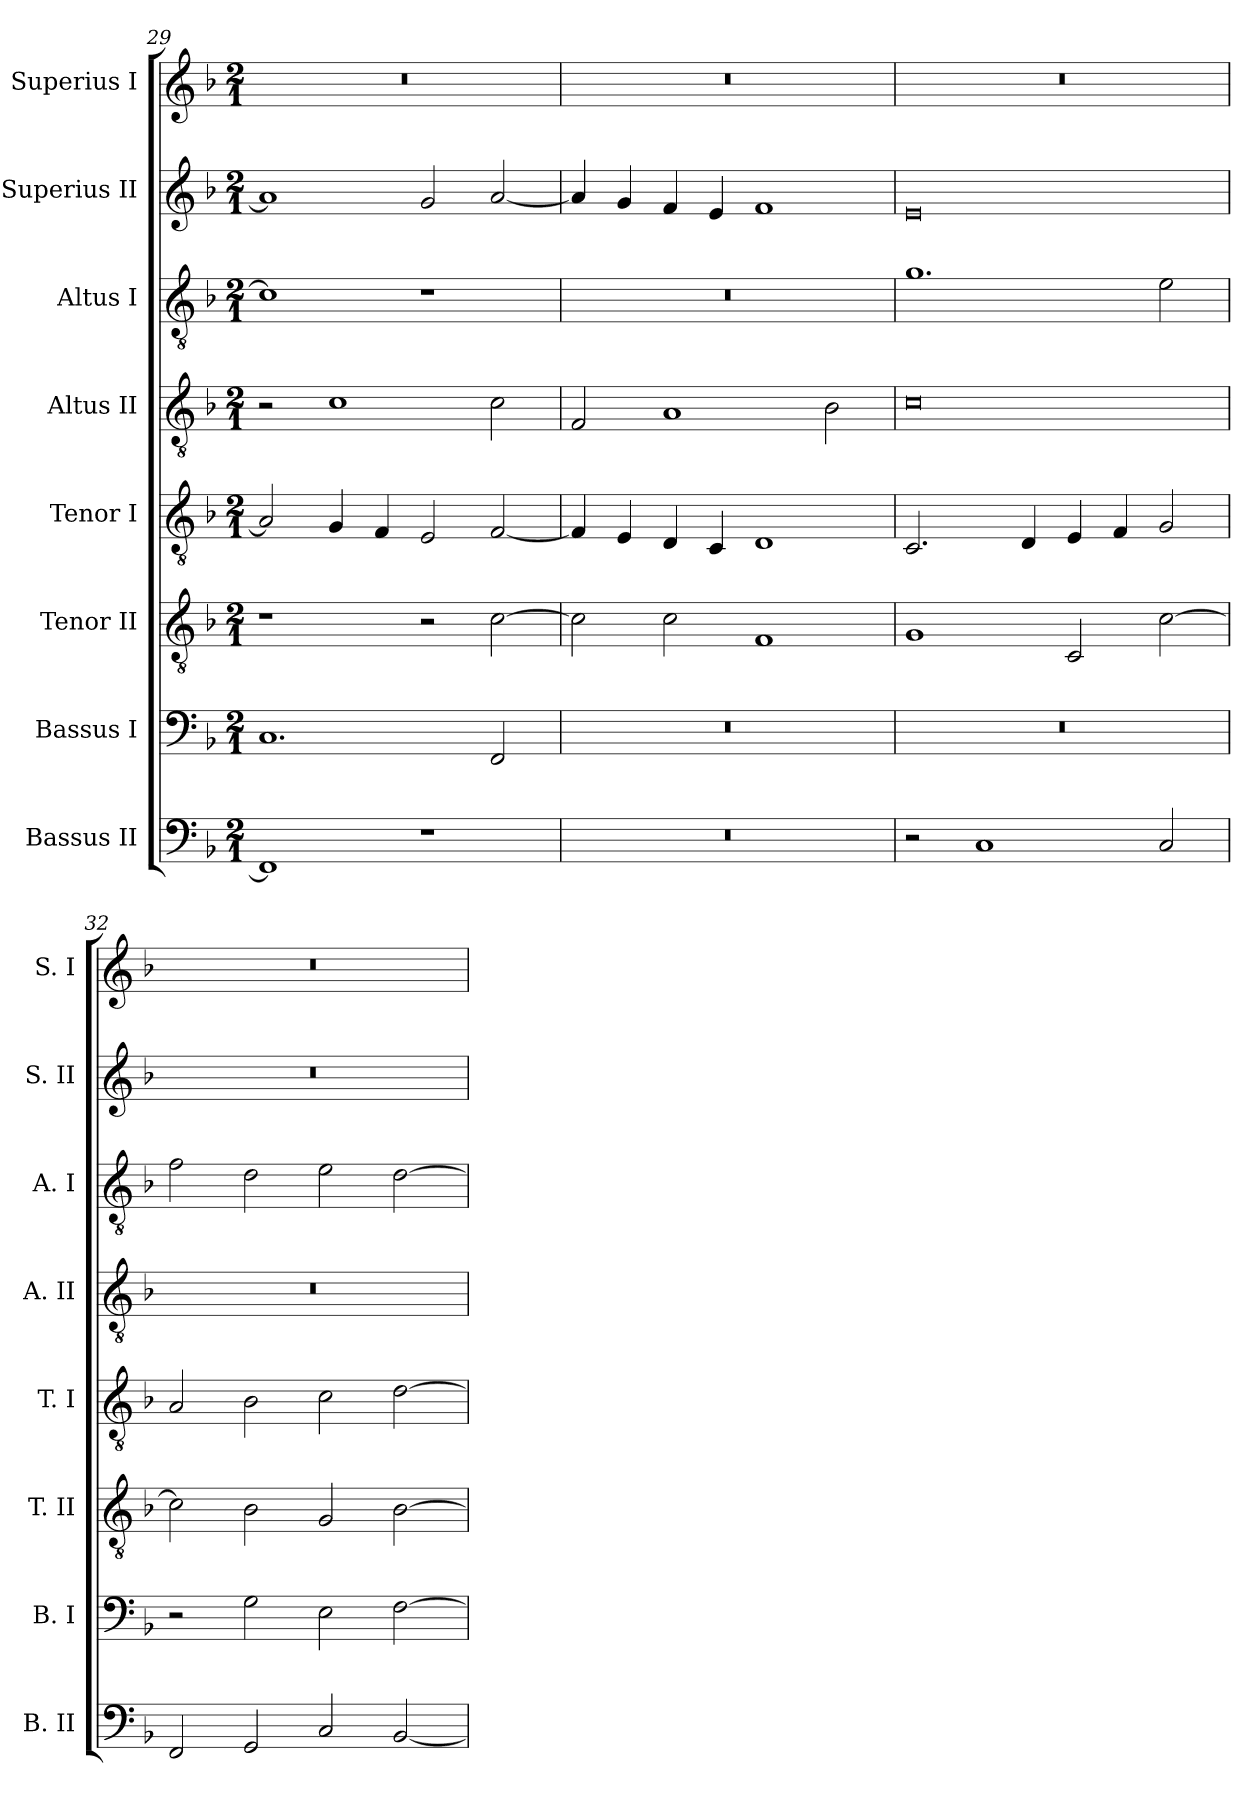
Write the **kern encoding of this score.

**kern	**kern	**kern	**kern	**kern	**kern	**kern	**kern
*part8	*part7	*part6	*part5	*part4	*part3	*part2	*part1
*staff8	*staff7	*staff6	*staff5	*staff4	*staff3	*staff2	*staff1
*I"Bassus II	*I"Bassus I	*I"Tenor II	*I"Tenor I	*I"Altus II	*I"Altus I	*I"Superius II	*I"Superius I
*I'B. II	*I'B. I	*I'T. II	*I'T. I	*I'A. II	*I'A. I	*I'S. II	*I'S. I
*clefF4	*clefF4	*clefGv2	*clefGv2	*clefGv2	*clefGv2	*clefG2	*clefG2
*k[b-]	*k[b-]	*k[b-]	*k[b-]	*k[b-]	*k[b-]	*k[b-]	*k[b-]
*F:	*F:	*F:	*F:	*F:	*F:	*F:	*F:
*M2/1	*M2/1	*M2/1	*M2/1	*M2/1	*M2/1	*M2/1	*M2/1
=29	=29	=29	=29	=29	=29	=29	=29
1FF]	1.C	1r	2A]	2r	1c]	1a]	0r
.	.	.	4G	1c	.	.	.
.	.	.	4F	.	.	.	.
1r	.	2r	2E	.	1r	2g	.
.	2FF	[2c	[2F	2c	.	[2a	.
=30	=30	=30	=30	=30	=30	=30	=30
0r	0r	2c]	4F]	2F	0r	4a]	0r
.	.	.	4E	.	.	4g	.
.	.	2c	4D	1A	.	4f	.
.	.	.	4C	.	.	4e	.
.	.	1F	1D	.	.	1f	.
.	.	.	.	2B-	.	.	.
=31	=31	=31	=31	=31	=31	=31	=31
2r	0r	1G	2.C	0c	1.g	0e	0r
1C	.	.	.	.	.	.	.
.	.	.	4D	.	.	.	.
.	.	2C	4E	.	.	.	.
.	.	.	4F	.	.	.	.
2C	.	[2c	2G	.	2e	.	.
=32	=32	=32	=32	=32	=32	=32	=32
2FF	2r	2c]	2A	0r	2f	0r	0r
2GG	2G	2B-	2B-	.	2d	.	.
2C	2E	2G	2c	.	2e	.	.
[2BB-	[2F	[2B-	[2d	.	[2d	.	.
=	=	=	=	=	=	=	=
*-	*-	*-	*-	*-	*-	*-	*-
